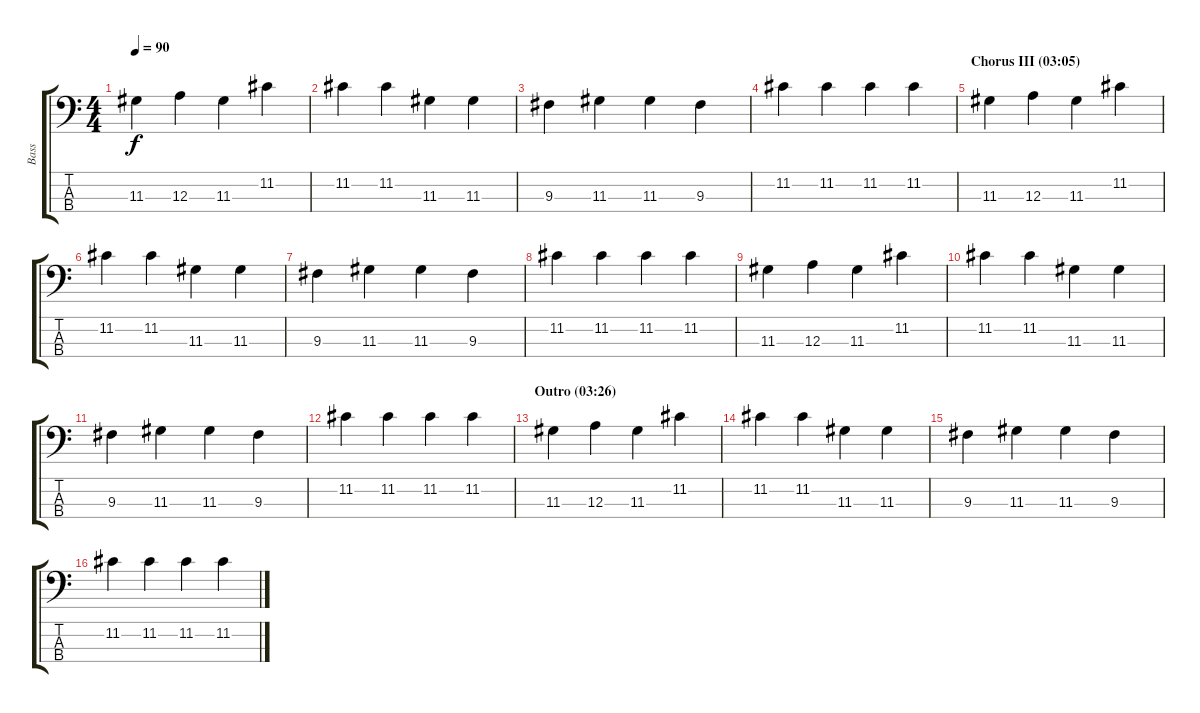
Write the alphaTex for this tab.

\track ("Bass" "Bass") {instrument acousticbass}
\staff {score tabs}
\tuning (G2 D2 A1 E1) {hide}
\ts (4 4)
\tempo 90
\clef f4
\ks c
11.3.4{dy f} 12.3.4 11.3.4 11.2.4 |
11.2.4 11.2.4 11.3.4 11.3.4 |
9.3.4 11.3.4 11.3.4 9.3.4 |
11.2.4 11.2.4 11.2.4 11.2.4 |
\section ("" "Chorus III (03:05)")
11.3.4 12.3.4 11.3.4 11.2.4 |
11.2.4 11.2.4 11.3.4 11.3.4 |
9.3.4 11.3.4 11.3.4 9.3.4 |
11.2.4 11.2.4 11.2.4 11.2.4 |
11.3.4 12.3.4 11.3.4 11.2.4 |
11.2.4 11.2.4 11.3.4 11.3.4 |
9.3.4 11.3.4 11.3.4 9.3.4 |
11.2.4 11.2.4 11.2.4 11.2.4 |
\section ("" "Outro (03:26)")
11.3.4 12.3.4 11.3.4 11.2.4 |
11.2.4 11.2.4 11.3.4 11.3.4 |
9.3.4 11.3.4 11.3.4 9.3.4 |
11.2.4 11.2.4 11.2.4 11.2.4
